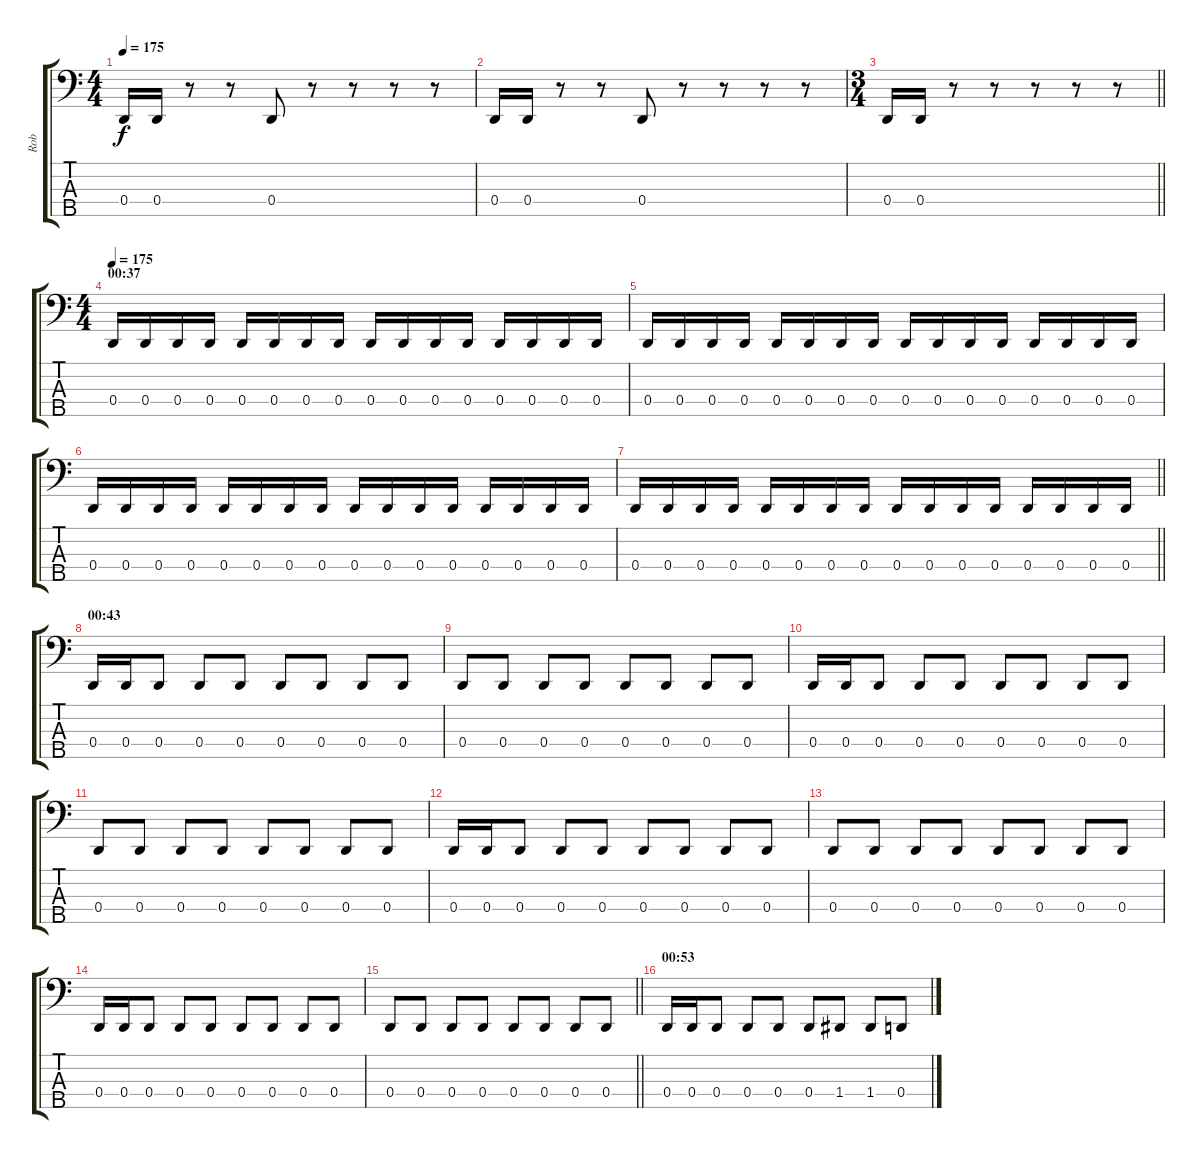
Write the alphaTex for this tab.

\track ("Rob" "Rob") {instrument electricbassfinger}
\staff {score tabs}
\tuning (F2 C2 G1 D1 A0) {hide}
\ts (4 4)
\tempo 175
\clef f4
\ks c
0.4.16{dy f} 0.4.16 r.8 r.8 0.4.8 r.8 r.8 r.8 r.8 |
0.4.16 0.4.16 r.8 r.8 0.4.8 r.8 r.8 r.8 r.8 |
\ts (3 4)
\barLineRight lightlight
0.4.16 0.4.16 r.8 r.8 r.8 r.8 r.8 |
\ts (4 4)
\section ("" "00:37")
\tempo 175
0.4.16 0.4.16 0.4.16 0.4.16 0.4.16 0.4.16 0.4.16 0.4.16 0.4.16 0.4.16 0.4.16 0.4.16 0.4.16 0.4.16 0.4.16 0.4.16 |
0.4.16 0.4.16 0.4.16 0.4.16 0.4.16 0.4.16 0.4.16 0.4.16 0.4.16 0.4.16 0.4.16 0.4.16 0.4.16 0.4.16 0.4.16 0.4.16 |
0.4.16 0.4.16 0.4.16 0.4.16 0.4.16 0.4.16 0.4.16 0.4.16 0.4.16 0.4.16 0.4.16 0.4.16 0.4.16 0.4.16 0.4.16 0.4.16 |
\barLineRight lightlight
0.4.16 0.4.16 0.4.16 0.4.16 0.4.16 0.4.16 0.4.16 0.4.16 0.4.16 0.4.16 0.4.16 0.4.16 0.4.16 0.4.16 0.4.16 0.4.16 |
\section ("" "00:43")
0.4.16 0.4.16 0.4.8 0.4.8 0.4.8 0.4.8 0.4.8 0.4.8 0.4.8 |
0.4.8 0.4.8 0.4.8 0.4.8 0.4.8 0.4.8 0.4.8 0.4.8 |
0.4.16 0.4.16 0.4.8 0.4.8 0.4.8 0.4.8 0.4.8 0.4.8 0.4.8 |
0.4.8 0.4.8 0.4.8 0.4.8 0.4.8 0.4.8 0.4.8 0.4.8 |
0.4.16 0.4.16 0.4.8 0.4.8 0.4.8 0.4.8 0.4.8 0.4.8 0.4.8 |
0.4.8 0.4.8 0.4.8 0.4.8 0.4.8 0.4.8 0.4.8 0.4.8 |
0.4.16 0.4.16 0.4.8 0.4.8 0.4.8 0.4.8 0.4.8 0.4.8 0.4.8 |
\barLineRight lightlight
0.4.8 0.4.8 0.4.8 0.4.8 0.4.8 0.4.8 0.4.8 0.4.8 |
\section ("" "00:53")
0.4.16 0.4.16 0.4.8 0.4.8 0.4.8 0.4.8 1.4.8 1.4.8 0.4.8
